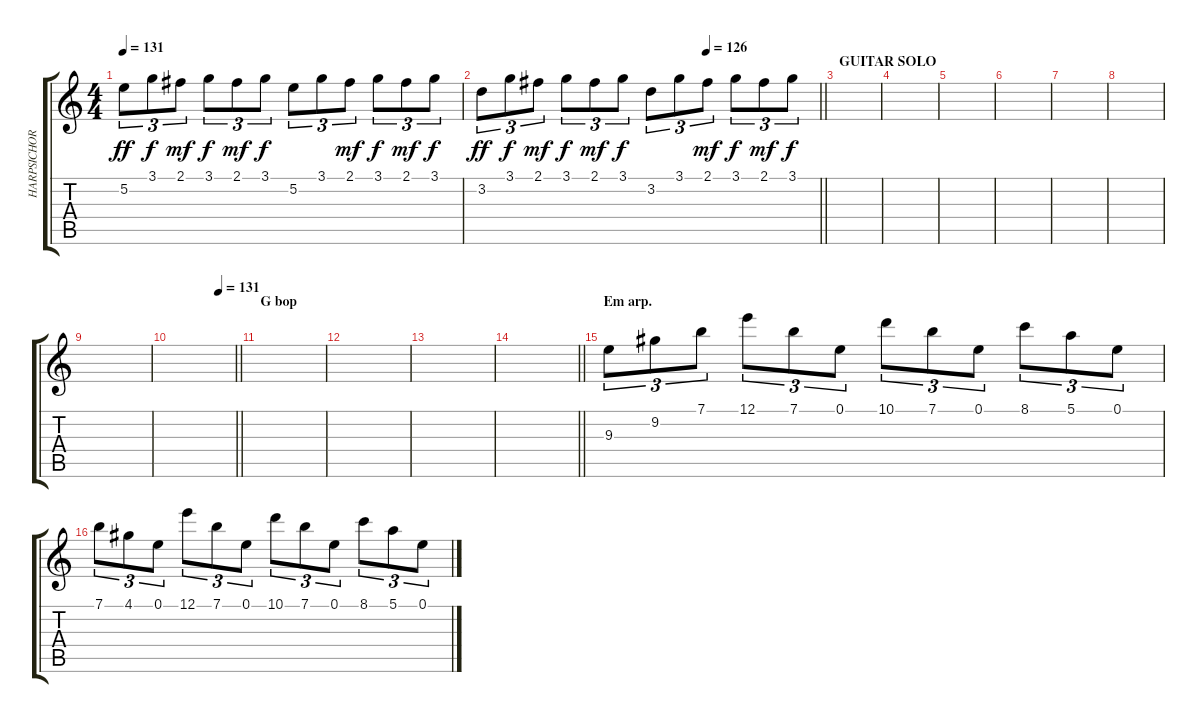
\track ("HARPSICHORD (tuned up 1 Oct) - melody" "HARPSICHOR") {instrument harpsichord}
\staff {score tabs}
\tuning (E5 B4 G4 D4 A3 E3) {hide}
\ts (4 4)
\tempo 131
\clef g2
\ks c
5.2.8{tu (3 2) dy ff} 3.1.8{tu (3 2) dy f} 2.1.8{tu (3 2) dy mf} 3.1.8{tu (3 2) dy f} 2.1.8{tu (3 2) dy mf} 3.1.8{tu (3 2) dy f} 5.2.8{tu (3 2)} 3.1.8{tu (3 2)} 2.1.8{tu (3 2) dy mf} 3.1.8{tu (3 2) dy f} 2.1.8{tu (3 2) dy mf} 3.1.8{tu (3 2) dy f} |
\tempo (126 0.6666666666666666)
\barLineRight lightlight
3.2.8{tu (3 2) dy ff} 3.1.8{tu (3 2) dy f} 2.1.8{tu (3 2) dy mf} 3.1.8{tu (3 2) dy f} 2.1.8{tu (3 2) dy mf} 3.1.8{tu (3 2) dy f} 3.2.8{tu (3 2)} 3.1.8{tu (3 2)} 2.1.8{tu (3 2) dy mf} 3.1.8{tu (3 2) dy f} 2.1.8{tu (3 2) dy mf} 3.1.8{tu (3 2) dy f} |
\section ("" "GUITAR SOLO")
|
|
|
|
|
|
|
\tempo (131 0.75)
\barLineRight lightlight
|
\section ("" "G bop")
|
|
|
\barLineRight lightlight
|
\section ("" "Em arp.")
9.3.8{tu (3 2)} 9.2.8{tu (3 2)} 7.1.8{tu (3 2)} 12.1.8{tu (3 2)} 7.1.8{tu (3 2)} 0.1.8{tu (3 2)} 10.1.8{tu (3 2)} 7.1.8{tu (3 2)} 0.1.8{tu (3 2)} 8.1.8{tu (3 2)} 5.1.8{tu (3 2)} 0.1.8{tu (3 2)} |
7.1.8{tu (3 2)} 4.1.8{tu (3 2)} 0.1.8{tu (3 2)} 12.1.8{tu (3 2)} 7.1.8{tu (3 2)} 0.1.8{tu (3 2)} 10.1.8{tu (3 2)} 7.1.8{tu (3 2)} 0.1.8{tu (3 2)} 8.1.8{tu (3 2)} 5.1.8{tu (3 2)} 0.1.8{tu (3 2)}
